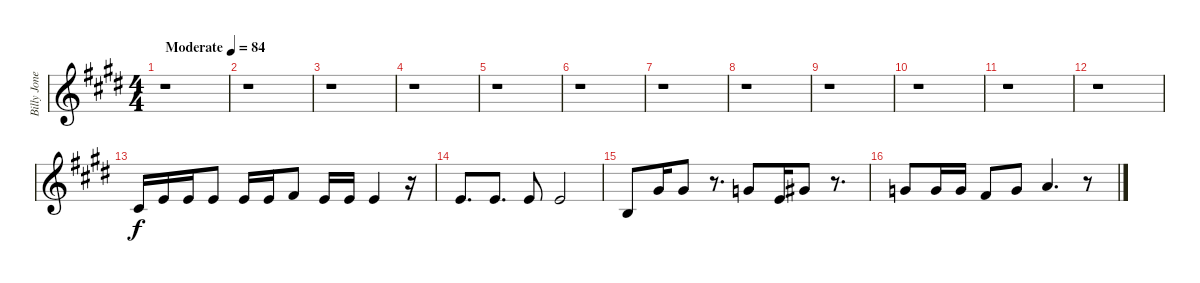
\track ("Billy Jones Vocals" "Billy Jone") {instrument piccolo}
\staff {score}
\tuning (E4 B3 G3 D3 A2 E2) {hide}
\ts (4 4)
\tempo (84 "Moderate")
\clef g2
\ks e
r.1{dy f instrument piccolo} |
r.1 |
r.1 |
r.1 |
r.1 |
r.1 |
r.1 |
r.1 |
r.1 |
r.1 |
r.1 |
r.1 |
2.2.16 5.2.16 5.2.16 5.2.8 5.2.16 5.2.16 2.1.8 0.1.16 0.1.16 0.1.4 r.16 |
5.2.8{d} 5.2.8{d} 5.2.8 5.2.2 |
0.2.8 4.1.16 4.1.8 r.8{d} 3.1.8 0.1.16 4.1.8 r.8{d} |
3.1.8 3.1.16 3.1.16 2.1.8 3.1.8 5.1.4{d} r.8
